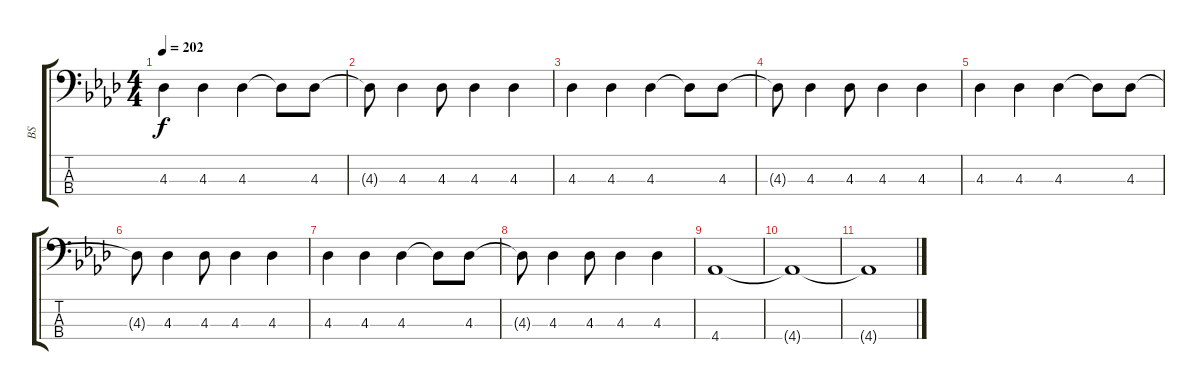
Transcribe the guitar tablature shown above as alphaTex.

\track ("BS" "BS") {instrument electricbassfinger}
\staff {score tabs}
\tuning (G2 D2 A1 E1) {hide}
\ts (4 4)
\tempo 202
\clef f4
\ks ab
4.3.4{dy f} 4.3.4 4.3.4 4.3{t}.8 4.3.8 |
4.3{t}.8 4.3.4 4.3.8 4.3.4 4.3.4 |
4.3.4 4.3.4 4.3.4 4.3{t}.8 4.3.8 |
4.3{t}.8 4.3.4 4.3.8 4.3.4 4.3.4 |
4.3.4 4.3.4 4.3.4 4.3{t}.8 4.3.8 |
4.3{t}.8 4.3.4 4.3.8 4.3.4 4.3.4 |
4.3.4 4.3.4 4.3.4 4.3{t}.8 4.3.8 |
4.3{t}.8 4.3.4 4.3.8 4.3.4 4.3.4 |
4.4.1 |
4.4{t}.1 |
4.4{t}.1
